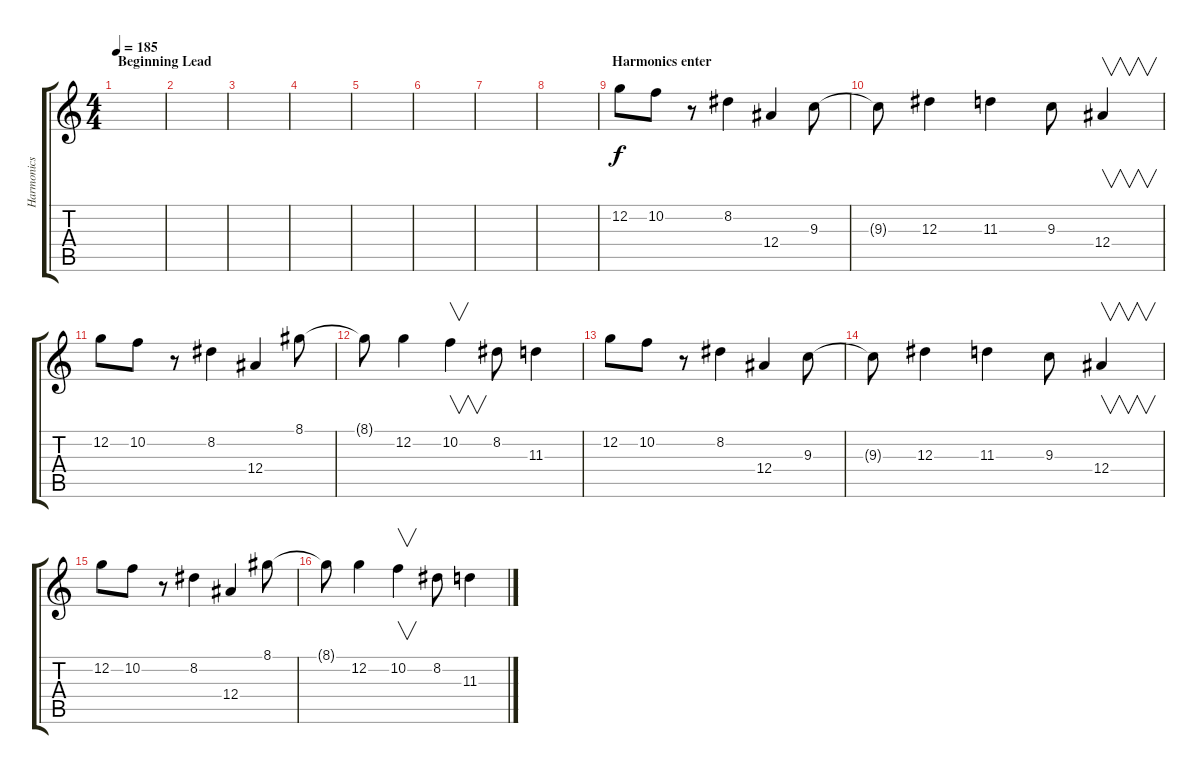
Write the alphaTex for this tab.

\track ("Harmonics" "Harmonics") {instrument distortionguitar}
\staff {score tabs}
\tuning (C4 G3 Eb3 Bb2 F2 C2) {hide}
\ts (4 4)
\section ("" "Beginning Lead")
\tempo 185
\clef g2
\ks c
|
|
|
|
|
|
|
|
\section ("" "Harmonics enter")
12.2.8 10.2.8 r.8 8.2.4 12.4.4 9.3.8 |
9.3{t}.8 12.3.4 11.3.4 9.3.8 12.4.4{v} |
12.2.8 10.2.8 r.8 8.2.4 12.4.4 8.1.8 |
8.1{t}.8 12.2.4 10.2.4{v} 8.2.8 11.3.4 |
12.2.8 10.2.8 r.8 8.2.4 12.4.4 9.3.8 |
9.3{t}.8 12.3.4 11.3.4 9.3.8 12.4.4{v} |
12.2.8 10.2.8 r.8 8.2.4 12.4.4 8.1.8 |
8.1{t}.8 12.2.4 10.2.4{v} 8.2.8 11.3.4
